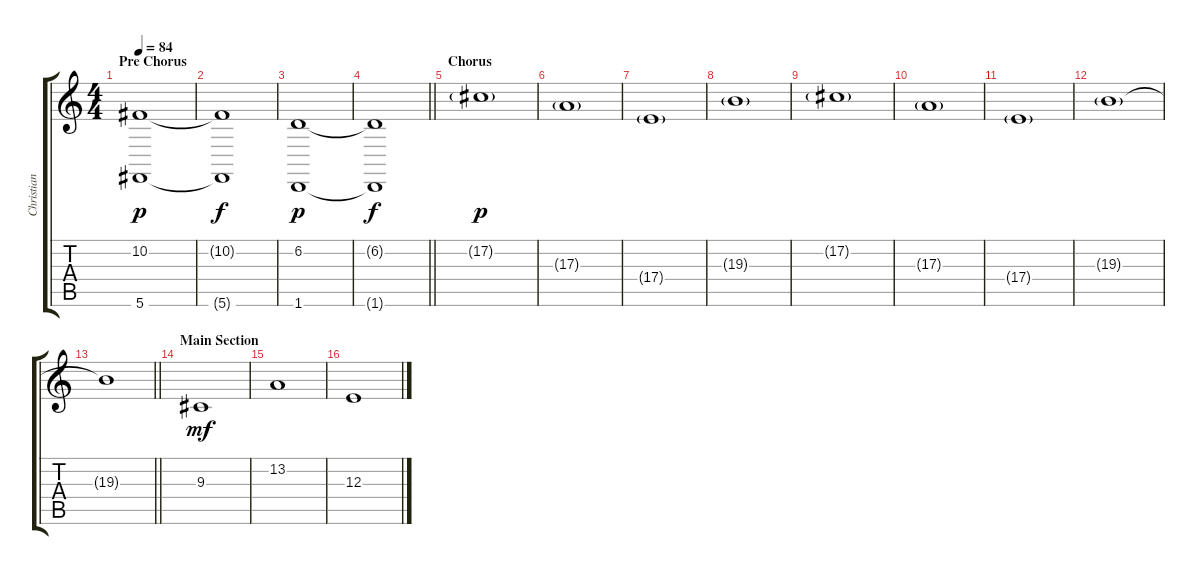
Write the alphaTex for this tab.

\track ("Christian Kretschmar" "Christian ") {instrument pad8sweep}
\staff {score tabs}
\tuning (Db4 Ab3 E3 B2 Gb2 Db2) {hide}
\ts (4 4)
\section ("" "Pre Chorus")
\tempo 84
\clef g2
\ks c
(10.2 5.6).1{dy p} |
(10.2{t} 5.6{t}).1{dy f} |
(6.2 1.6).1{dy p} |
\barLineRight lightlight
(6.2{t} 1.6{t}).1{dy f} |
\section ("" "Chorus")
17.2{g}.1{dy p} |
17.3{g}.1 |
17.4{g}.1 |
19.3{g}.1 |
17.2{g}.1 |
17.3{g}.1 |
17.4{g}.1 |
19.3{g}.1 |
\barLineRight lightlight
19.3{t}.1 |
\section ("" "Main Section")
9.3.1{dy mf} |
13.2.1 |
12.3.1
